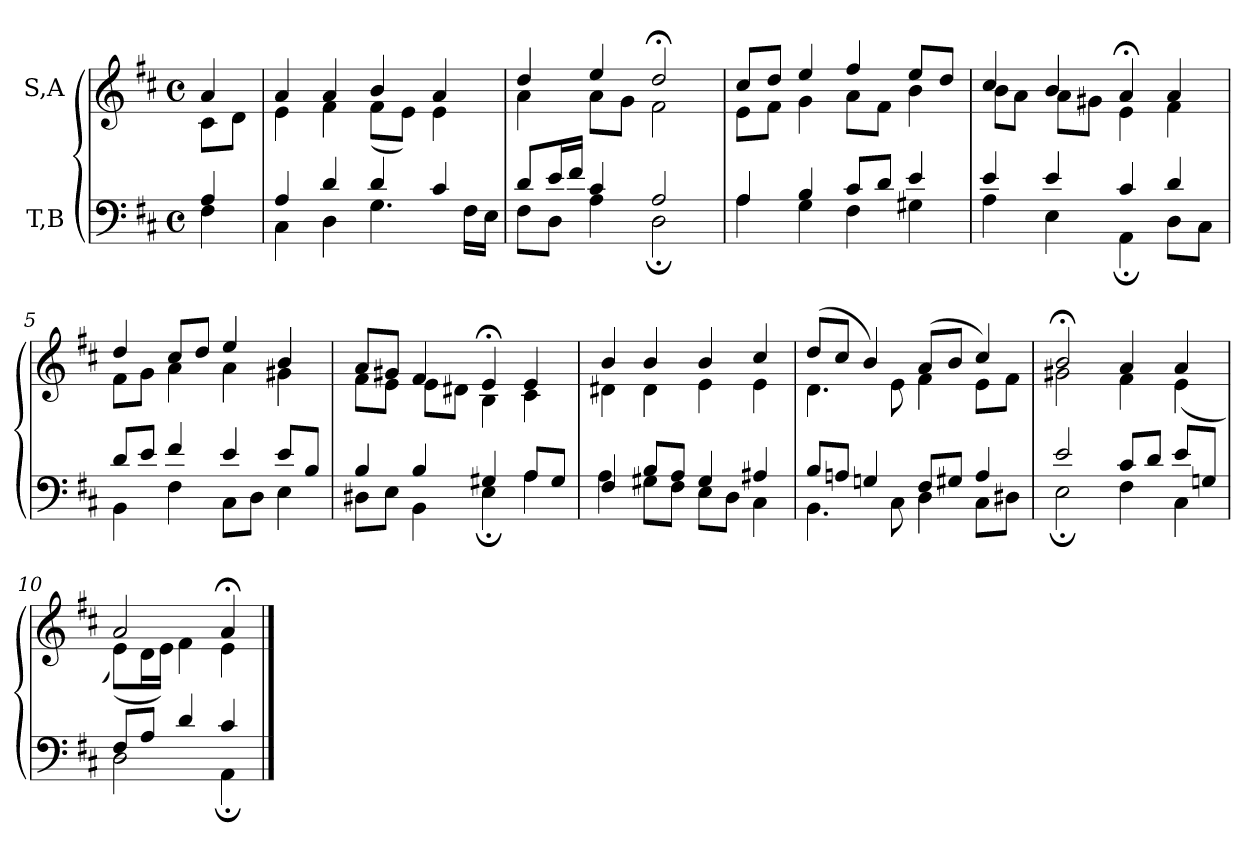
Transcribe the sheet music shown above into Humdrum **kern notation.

**kern	**kern
*part2	*part1
*staff2	*staff1
*I"T,B	*I"S,A
*clefF4	*clefG2
*k[f#c#]	*k[f#c#]
*M4/4	*M4/4
*met(c)	*met(c)
=	=
*^	*^
4A	4F#	4a	8c#L
.	.	.	8dJ
=1	=1	=1	=1
4A	4C#	4a	4e
4d	4D	4a	4f#
4d	4.G	4b	(<8f#L
.	.	.	8eJ)
4c#	.	4a	4e
.	16F#LL	.	.
.	16EJJ	.	.
=2	=2	=2	=2
8dL	8F#L	4dd	4a
16eL	8DJ	.	.
16f#JJ	.	.	.
4c#	4A	4ee	8aL
.	.	.	8gJ
2A	2D;	2dd;<	2f#
=3	=3	=3	=3
4A	4A	8cc#L	8eL
.	.	8ddJ	8f#J
4B	4G	4ee	4g
8c#L	4F#	4ff#	8aL
8dJ	.	.	8f#J
4e	4G#X	8eeL	4b
.	.	8ddJ	.
=4	=4	=4	=4
4e	4A	4cc#	8bL
.	.	.	8aJ
4e	4E	4b	8aL
.	.	.	8g#XJ
4c#	4AA;	4a;<	4e
4d	8DL	4a	4f#
.	8C#J	.	.
=5	=5	=5	=5
8dL	4BB	4dd	8f#L
8eJ	.	.	8gJ
4f#	4F#	8cc#L	4a
.	.	8ddJ	.
4e	8C#L	4ee	4a
.	8DJ	.	.
8eL	4E	4b	4g#X
8BJ	.	.	.
=6	=6	=6	=6
4B	8D#XL	8aL	8f#L
.	8EJ	8g#XJ	8eJ
4B	4BB	4f#	8eL
.	.	.	8d#XJ
4G#X	4E;	4e;<	4B
8AL	4A	4e	4c#
8G#J	.	.	.
=7	=7	=7	=7
4F#	4A	4b	4d#X
8BL	8G#XL	4b	4d#
8AJ	8F#J	.	.
4G#	8EL	4b	4e
.	8DJ	.	.
4A#X	4C#	4cc#	4e
=8	=8	=8	=8
8BL	4.BB	(>8ddL	4.d
8AnJ	.	8cc#J	.
4Gn	.	4b)	.
.	8C#	.	8e
8F#L	4D	(>8aL	4f#
8G#XJ	.	8bJ	.
4A	8C#L	4cc#)	8eL
.	8D#XJ	.	8f#J
=9	=9	=9	=9
2e	2E;	2b;<	2g#X
8c#L	4F#	4a	4f#
8dJ	.	.	.
8eL	4C#	4a	(<4e
8GnJ	.	.	.
=10	=10	=10	=10
8F#L	2D	2a	(<8eL)
8AJ	.	.	16dL
.	.	.	16eJJ)
4d	.	.	4f#
4c#	4AA;	4a;<	4e
*v	*v	*	*
*	*v	*v
==	==
*-	*-
